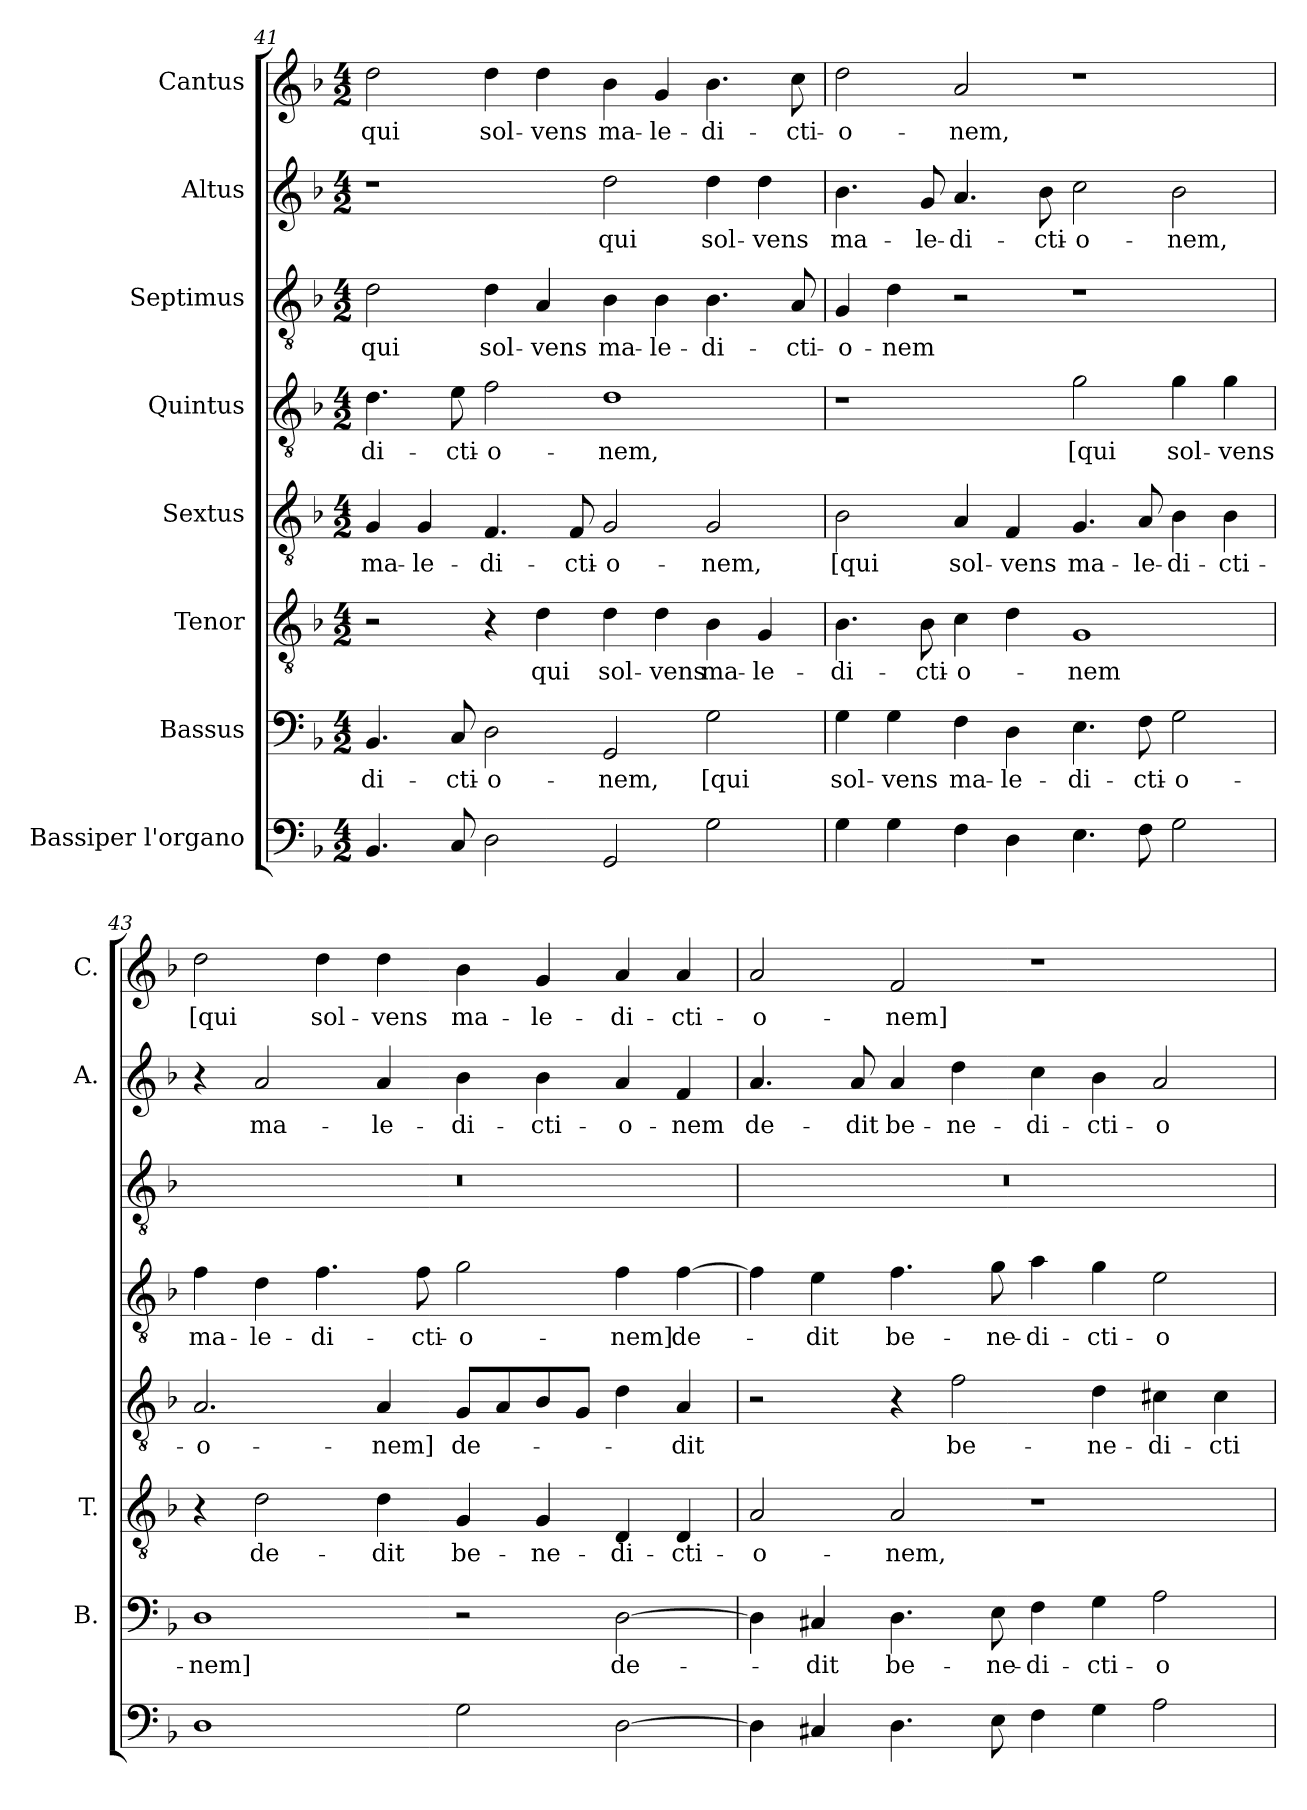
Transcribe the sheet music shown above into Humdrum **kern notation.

**kern	**kern	**text	**kern	**text	**kern	**text	**kern	**text	**kern	**text	**kern	**text	**kern	**text
*part8	*part7	*part7	*part6	*part6	*part5	*part5	*part4	*part4	*part3	*part3	*part2	*part2	*part1	*part1
*staff8	*staff7	*staff7	*staff6	*staff6	*staff5	*staff5	*staff4	*staff4	*staff3	*staff3	*staff2	*staff2	*staff1	*staff1
*I"Bassiper l'organo	*I"Bassus	*	*I"Tenor	*	*I"Sextus	*	*I"Quintus	*	*I"Septimus	*	*I"Altus	*	*I"Cantus	*
*	*I'B.	*	*I'T.	*	*	*	*	*	*	*	*I'A.	*	*I'C.	*
!!LO:LB:g=z
*clefF4	*clefF4	*	*clefGv2	*	*clefGv2	*	*clefGv2	*	*clefGv2	*	*clefG2	*	*clefG2	*
*	*	*	*ITrd7c12	*	*ITrd7c12	*	*ITrd7c12	*	*ITrd7c12	*	*	*	*	*
*k[b-]	*k[b-]	*	*k[b-]	*	*k[b-]	*	*k[b-]	*	*k[b-]	*	*k[b-]	*	*k[b-]	*
*d:	*d:	*	*d:	*	*d:	*	*d:	*	*d:	*	*d:	*	*d:	*
*M4/2	*M4/2	*	*M4/2	*	*M4/2	*	*M4/2	*	*M4/2	*	*M4/2	*	*M4/2	*
=41	=41	=41	=41	=41	=41	=41	=41	=41	=41	=41	=41	=41	=41	=41
!	!	!LO:LY:b	!	!	!	!LO:LY:b	!	!LO:LY:b	!	!LO:LY:b	!	!	!	!LO:LY:b
4.BB-/	4.BB-/	-di-	2r	.	4GG/	ma-	4.D\	-di-	2D\	qui	1r	.	2dd\	qui
!	!	!	!	!	!	!LO:LY:b	!	!	!	!	!	!	!	!
.	.	.	.	.	4GG/	-le-	.	.	.	.	.	.	.	.
!	!	!LO:LY:b	!	!	!	!	!	!LO:LY:b	!	!	!	!	!	!
8C/	8C/	-cti-	.	.	.	.	8E\	-cti-	.	.	.	.	.	.
!	!	!LO:LY:b	!	!	!	!LO:LY:b	!	!LO:LY:b	!	!LO:LY:b	!	!	!	!LO:LY:b
2D\	2D\	-o-	4r	.	4.FF/	-di-	2F\	-o-	4D\	sol-	.	.	4dd\	sol-
!	!	!	!	!LO:LY:b	!	!	!	!	!	!LO:LY:b	!	!	!	!LO:LY:b
.	.	.	4D\	qui	.	.	.	.	4AA/	-vens	.	.	4dd\	-vens
!	!	!	!	!	!	!LO:LY:b	!	!	!	!	!	!	!	!
.	.	.	.	.	8FF/	-cti-	.	.	.	.	.	.	.	.
!	!	!LO:LY:b	!	!LO:LY:b	!	!LO:LY:b	!	!LO:LY:b	!	!LO:LY:b	!	!LO:LY:b	!	!LO:LY:b
2GG/	2GG/	-nem,	4D\	sol-	2GG/	-o-	1D	-nem,	4BB-\	ma-	2dd\	qui	4b-\	ma-
!	!	!	!	!LO:LY:b	!	!	!	!	!	!LO:LY:b	!	!	!	!LO:LY:b
.	.	.	4D\	-vens	.	.	.	.	4BB-\	-le-	.	.	4g/	-le-
!	!	!LO:LY:b	!	!LO:LY:b	!	!LO:LY:b	!	!	!	!LO:LY:b	!	!LO:LY:b	!	!LO:LY:b
2G\	2G\	[qui	4BB-\	ma-	2GG/	-nem,	.	.	4.BB-\	-di-	4dd\	sol-	4.b-\	-di-
!	!	!	!	!LO:LY:b	!	!	!	!	!	!	!	!LO:LY:b	!	!
.	.	.	4GG/	-le-	.	.	.	.	.	.	4dd\	-vens	.	.
!	!	!	!	!	!	!	!	!	!	!LO:LY:b	!	!	!	!LO:LY:b
.	.	.	.	.	.	.	.	.	8AA/	-cti-	.	.	8cc\	-cti-
=42	=42	=42	=42	=42	=42	=42	=42	=42	=42	=42	=42	=42	=42	=42
!	!	!LO:LY:b	!	!LO:LY:b	!	!LO:LY:b	!	!	!	!LO:LY:b	!	!LO:LY:b	!	!LO:LY:b
4G\	4G\	sol-	4.BB-\	-di-	2BB-\	[qui	1r	.	4GG/	-o-	4.b-\	ma-	2dd\	-o-
!	!	!LO:LY:b	!	!	!	!	!	!	!	!LO:LY:b	!	!	!	!
4G\	4G\	-vens	.	.	.	.	.	.	4D\	-nem	.	.	.	.
!	!	!	!	!LO:LY:b	!	!	!	!	!	!	!	!LO:LY:b	!	!
.	.	.	8BB-\	-cti-	.	.	.	.	.	.	8g/	-le-	.	.
!	!	!LO:LY:b	!	!LO:LY:b	!	!LO:LY:b	!	!	!	!	!	!LO:LY:b	!	!LO:LY:b
4F\	4F\	ma-	4C\	-o-	4AA/	sol-	.	.	2r	.	4.a/	-di-	2a/	-nem,
!	!	!LO:LY:b	!	!	!	!LO:LY:b	!	!	!	!	!	!	!	!
4D\	4D\	-le-	4D\	.	4FF/	-vens	.	.	.	.	.	.	.	.
!	!	!	!	!	!	!	!	!	!	!	!	!LO:LY:b	!	!
.	.	.	.	.	.	.	.	.	.	.	8b-\	-cti-	.	.
!	!	!LO:LY:b	!	!LO:LY:b	!	!LO:LY:b	!	!LO:LY:b	!	!	!	!LO:LY:b	!	!
4.E\	4.E\	-di-	1GG	-nem	4.GG/	ma-	2G\	[qui	1r	.	2cc\	-o-	1r	.
!	!	!LO:LY:b	!	!	!	!LO:LY:b	!	!	!	!	!	!	!	!
8F\	8F\	-cti-	.	.	8AA/	-le-	.	.	.	.	.	.	.	.
!	!	!LO:LY:b	!	!	!	!LO:LY:b	!	!LO:LY:b	!	!	!	!LO:LY:b	!	!
2G\	2G\	-o-	.	.	4BB-\	-di-	4G\	sol-	.	.	2b-\	-nem,	.	.
!	!	!	!	!	!	!LO:LY:b	!	!LO:LY:b	!	!	!	!	!	!
.	.	.	.	.	4BB-\	-cti-	4G\	-vens	.	.	.	.	.	.
=43	=43	=43	=43	=43	=43	=43	=43	=43	=43	=43	=43	=43	=43	=43
!	!	!LO:LY:b	!	!	!	!LO:LY:b	!	!LO:LY:b	!LO:N:vis=1	!	!	!	!	!LO:LY:b
1D	1D	-nem]	4r	.	2.AA/	-o-	4F\	ma-	0r	.	4r	.	2dd\	[qui
!	!	!	!	!LO:LY:b	!	!	!	!LO:LY:b	!	!	!	!LO:LY:b	!	!
.	.	.	2D\	de-	.	.	4D\	-le-	.	.	2a/	ma-	.	.
!	!	!	!	!	!	!	!	!LO:LY:b	!	!	!	!	!	!LO:LY:b
.	.	.	.	.	.	.	4.F\	-di-	.	.	.	.	4dd\	sol-
!	!	!	!	!LO:LY:b	!	!LO:LY:b	!	!	!	!	!	!LO:LY:b	!	!LO:LY:b
.	.	.	4D\	-dit	4AA/	-nem]	.	.	.	.	4a/	-le-	4dd\	-vens
!	!	!	!	!	!	!	!	!LO:LY:b	!	!	!	!	!	!
.	.	.	.	.	.	.	8F\	-cti-	.	.	.	.	.	.
!	!	!	!	!LO:LY:b	!	!LO:LY:b	!	!LO:LY:b	!	!	!	!LO:LY:b	!	!LO:LY:b
2G\	2r	.	4GG/	be-	8GG/L	de-	2G\	-o-	.	.	4b-\	-di-	4b-\	ma-
.	.	.	.	.	8AA/	.	.	.	.	.	.	.	.	.
!	!	!	!	!LO:LY:b	!	!	!	!	!	!	!	!LO:LY:b	!	!LO:LY:b
.	.	.	4GG/	-ne-	8BB-/	.	.	.	.	.	4b-\	-cti-	4g/	-le-
.	.	.	.	.	8GG/J	.	.	.	.	.	.	.	.	.
!	!	!LO:LY:b	!	!LO:LY:b	!	!	!	!LO:LY:b	!	!	!	!LO:LY:b	!	!LO:LY:b
[>2D\	[>2D\	de-	4DD/	-di-	4D\	.	4F\	-nem]	.	.	4a/	-o-	4a/	-di-
!	!	!	!	!LO:LY:b	!	!LO:LY:b	!	!LO:LY:b	!	!	!	!LO:LY:b	!	!LO:LY:b
.	.	.	4DD/	-cti-	4AA/	-dit	[>4F\	de-	.	.	4f/	-nem	4a/	-cti-
=44	=44	=44	=44	=44	=44	=44	=44	=44	=44	=44	=44	=44	=44	=44
!	!	!	!	!LO:LY:b	!	!	!	!	!LO:N:vis=1	!	!	!LO:LY:b	!	!LO:LY:b
4D\]	4D\]	.	2AA/	-o-	2r	.	4F\]	.	0r	.	4.a/	de-	2a/	-o-
!	!	!LO:LY:b	!	!	!	!	!	!LO:LY:b	!	!	!	!	!	!
4C#X/	4C#X/	-dit	.	.	.	.	4E\	-dit	.	.	.	.	.	.
!	!	!	!	!	!	!	!	!	!	!	!	!LO:LY:b	!	!
.	.	.	.	.	.	.	.	.	.	.	8a/	-dit	.	.
!	!	!LO:LY:b	!	!LO:LY:b	!	!	!	!LO:LY:b	!	!	!	!LO:LY:b	!	!LO:LY:b
4.D\	4.D\	be-	2AA/	-nem,	4r	.	4.F\	be-	.	.	4a/	be-	2f/	-nem]
!	!	!	!	!	!	!LO:LY:b	!	!	!	!	!	!LO:LY:b	!	!
.	.	.	.	.	2F\	be-	.	.	.	.	4dd\	-ne-	.	.
!	!	!LO:LY:b	!	!	!	!	!	!LO:LY:b	!	!	!	!	!	!
8E\	8E\	-ne-	.	.	.	.	8G\	-ne-	.	.	.	.	.	.
!	!	!LO:LY:b	!	!	!	!	!	!LO:LY:b	!	!	!	!LO:LY:b	!	!
4F\	4F\	-di-	1r	.	.	.	4A\	-di-	.	.	4cc\	-di-	1r	.
!	!	!LO:LY:b	!	!	!	!LO:LY:b	!	!LO:LY:b	!	!	!	!LO:LY:b	!	!
4G\	4G\	-cti-	.	.	4D\	-ne-	4G\	-cti-	.	.	4b-\	-cti-	.	.
!	!	!LO:LY:b	!	!	!	!LO:LY:b	!	!LO:LY:b	!	!	!	!LO:LY:b	!	!
2A\	2A\	-o-	.	.	4C#X\	-di-	2E\	-o-	.	.	2a/	-o-	.	.
!	!	!	!	!	!	!LO:LY:b	!	!	!	!	!	!	!	!
.	.	.	.	.	4C#\	-cti-	.	.	.	.	.	.	.	.
=	=	=	=	=	=	=	=	=	=	=	=	=	=	=
*-	*-	*-	*-	*-	*-	*-	*-	*-	*-	*-	*-	*-	*-	*-
